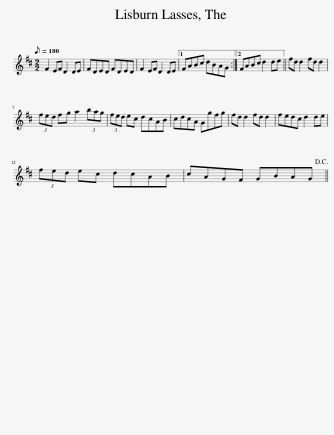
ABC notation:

X:1
L:1/8
Q:1/8=180
M:2/2
I:linebreak $
K:D
V:1 treble
V:1
 F2 EF D2 DE | FDED FDED | F2 EF D2 DE |1 FABc dBAG :|2 FABc d2 de || %5
 fd d2 fd d2 |$ (3fed fg a2 (3bag | (3fed ec dcAB | cdcA Ggfg | fd d2 fd d2 | %10
 fedc d2 de |$ (3fed ec dcAB | cAGF GBAG!D.C.! || %13
